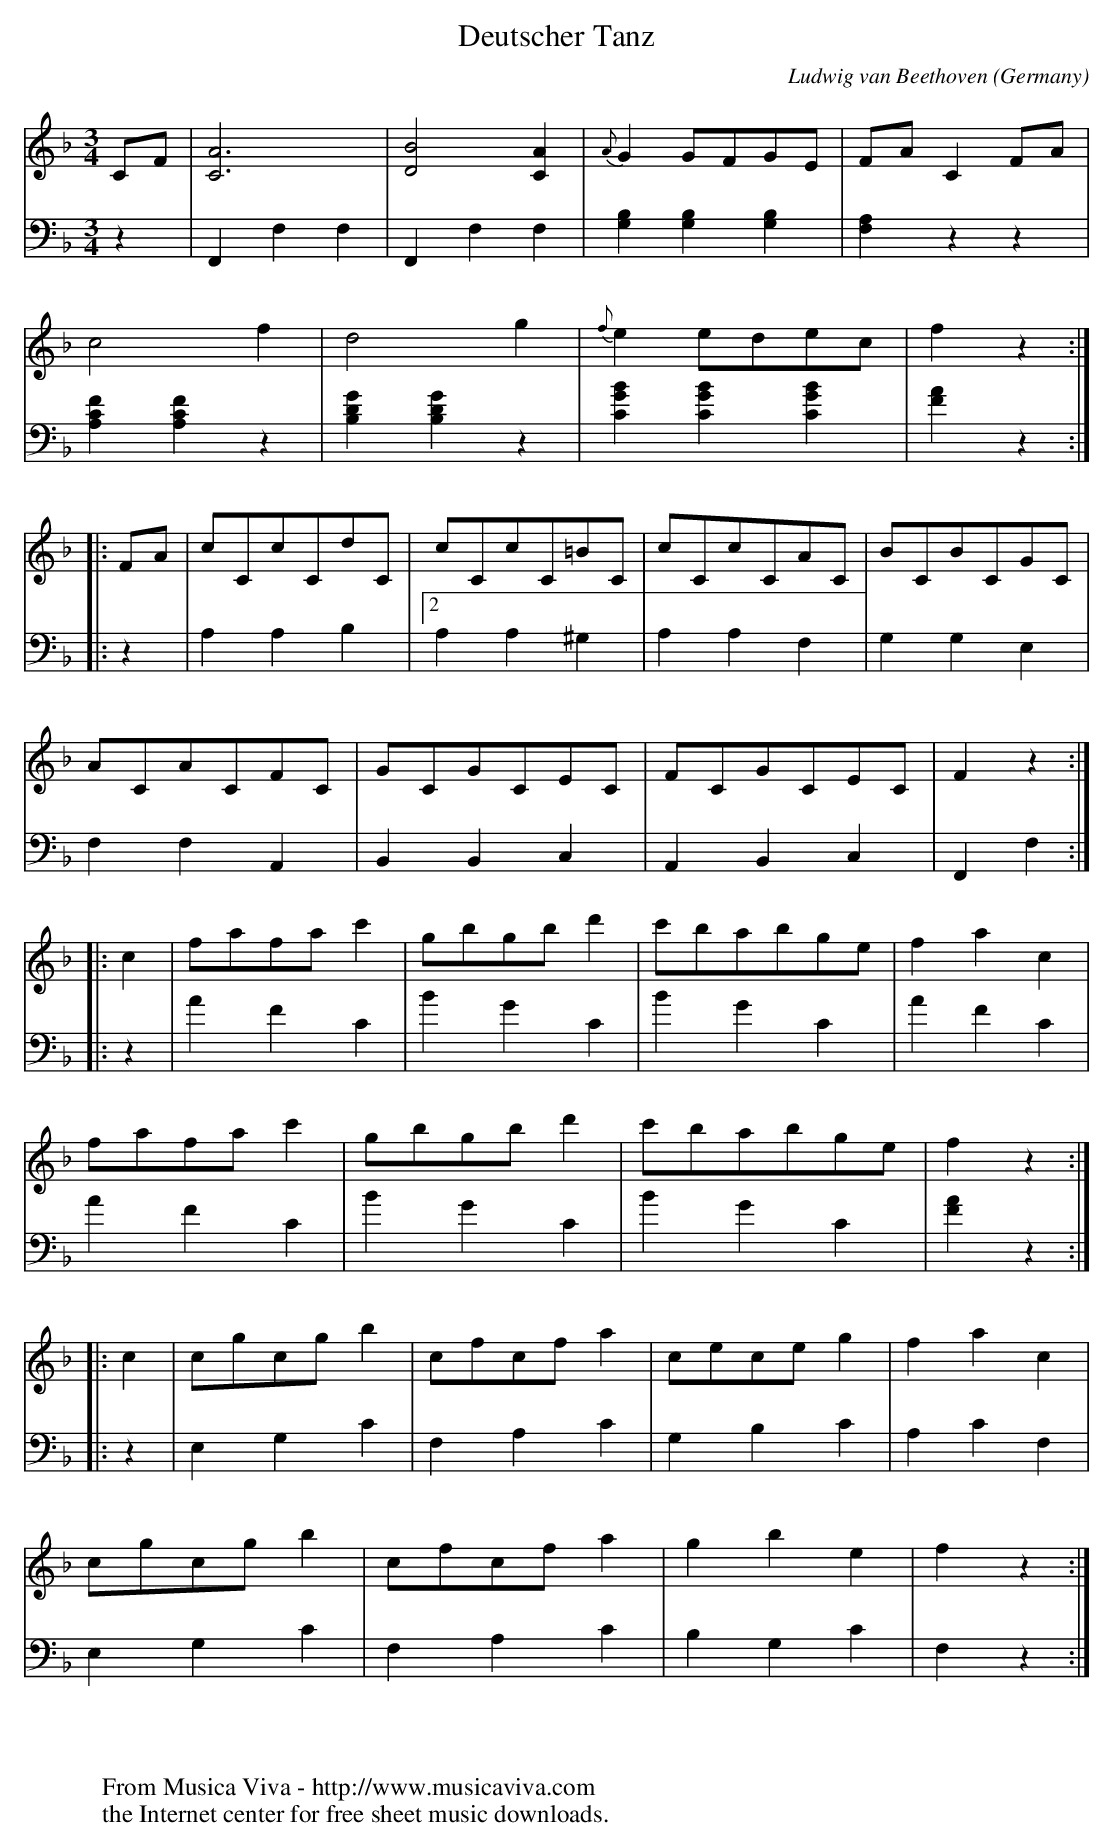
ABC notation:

X:1
T:Deutscher Tanz
C:Ludwig van Beethoven
O:Germany
V:1 Program 1 0 %Piano
V:2 Program 1 0 bass %Piano
M:3/4
L:1/8
K:F
V:1
CF|[C6A6]|[D4B4][C2A2]|{A}G2GFGE|FAC2FA|
V:2
z2|F,,2F,2F,2|F,,2F,2F,2|[G,2B,2][G,2B,2][G,2B,2]|[F,2A,2]z2z2|
V:1
c4f2|d4g2|{f}e2edec|f2z2:|
V:2
[A,2C2F2][A,2C2F2]z2|[B,2D2G2][B,2D2G2]z2|[C2G2B2][C2G2B2][C2G2B2]|[F2A2]z2:|
V:1
|:FA|cCcCdC|cCcC=BC|cCcCAC|BCBCGC|
V:2
|:z2|A,2A,2B,2|2A,2A,2^G,2|A,2A,2F,2|G,2G,2E,2|
V:1
ACACFC|GCGCEC|FCGCEC|F2z2:|
V:2
F,2F,2A,,2|B,,2B,,2C,2|A,,2B,,2C,2|F,,2F,2:|
V:1
|:c2|fafac'2|gbgbd'2|c'babge|f2a2c2|
V:2
|:z2|A2F2C2|B2G2C2|B2G2C2|A2F2C2|
V:1
fafac'2|gbgbd'2|c'babge|f2z2:|
V:2
A2F2C2|B2G2C2|B2G2C2|[F2A2]z2:|
V:1
|:c2|cgcgb2|cfcfa2|ceceg2|f2a2c2|
V:2
|:z2|E,2G,2C2|F,2A,2C2|G,2B,2C2|A,2C2F,2|
V:1
cgcgb2|cfcfa2|g2b2e2|f2z2:|
V:2
E,2G,2C2|F,2A,2C2|B,2G,2C2|F,2z2:|
W:
W:
W:  From Musica Viva - http://www.musicaviva.com
W:  the Internet center for free sheet music downloads.
